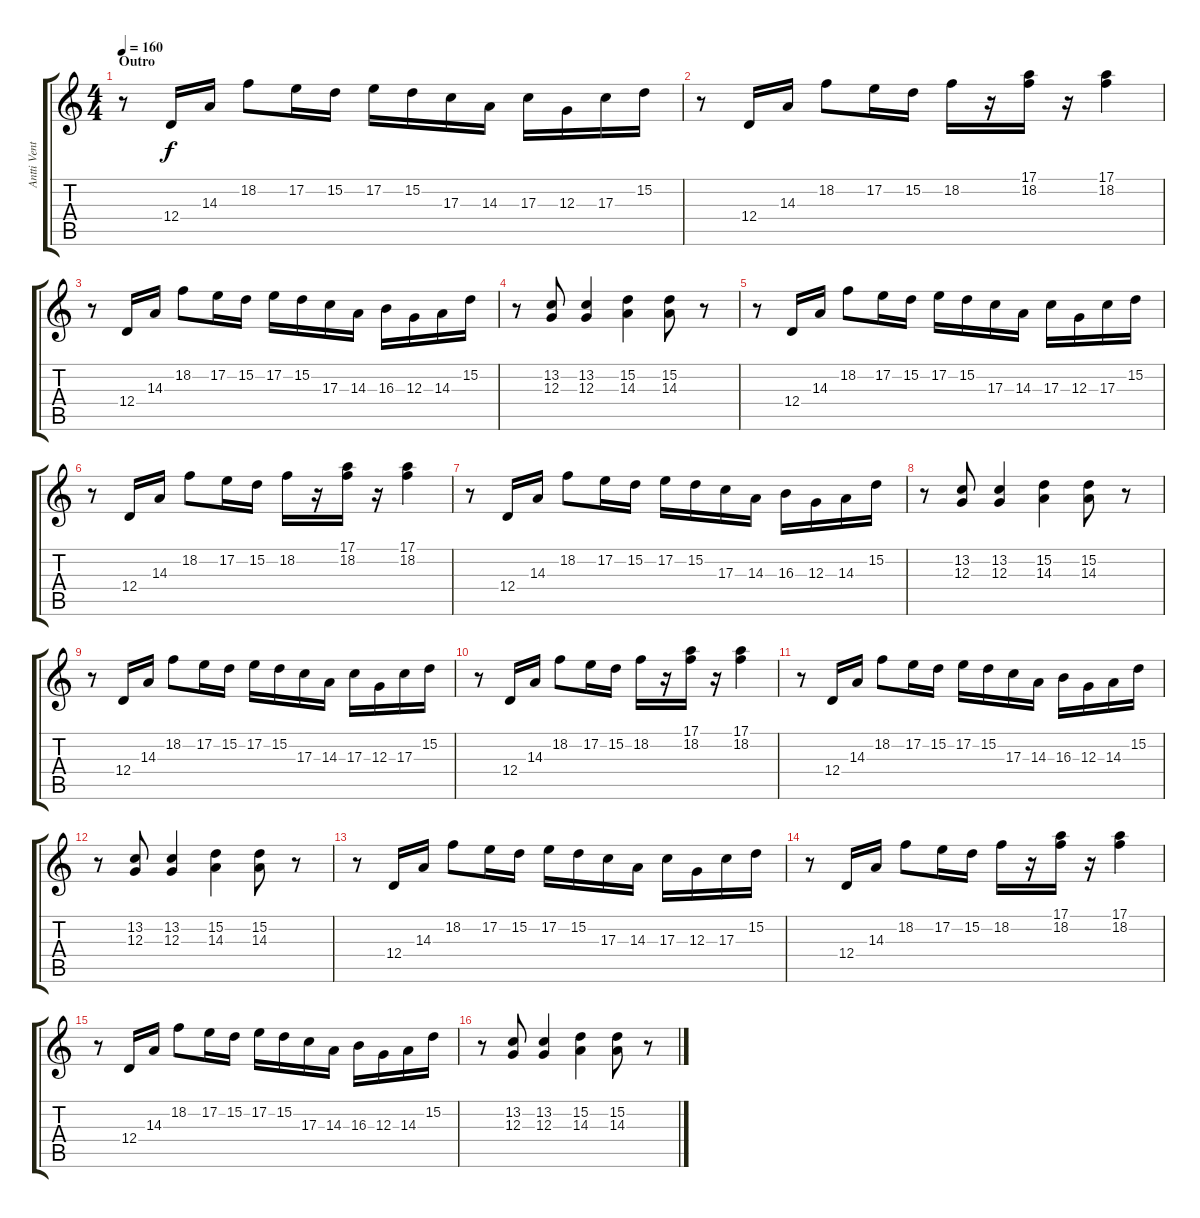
\track ("Antti Ventola" "Antti Vent") {instrument accordion}
\staff {score tabs}
\tuning (E4 B3 G3 D3 A2 E2) {hide}
\ts (4 4)
\section ("" "Outro")
\tempo 160
\clef g2
\ks c
r.8{dy f} 12.4.16 14.3.16 18.2.8 17.2.16 15.2.16 17.2.16 15.2.16 17.3.16 14.3.16 17.3.16 12.3.16 17.3.16 15.2.16 |
r.8 12.4.16 14.3.16 18.2.8 17.2.16 15.2.16 18.2.16 r.16 (17.1 18.2).16 r.16 (17.1 18.2).4 |
r.8 12.4.16 14.3.16 18.2.8 17.2.16 15.2.16 17.2.16 15.2.16 17.3.16 14.3.16 16.3.16 12.3.16 14.3.16 15.2.16 |
r.8 (13.2 12.3).8 (13.2 12.3).4 (15.2 14.3).4 (15.2 14.3).8 r.8 |
r.8 12.4.16 14.3.16 18.2.8 17.2.16 15.2.16 17.2.16 15.2.16 17.3.16 14.3.16 17.3.16 12.3.16 17.3.16 15.2.16 |
r.8 12.4.16 14.3.16 18.2.8 17.2.16 15.2.16 18.2.16 r.16 (17.1 18.2).16 r.16 (17.1 18.2).4 |
r.8 12.4.16 14.3.16 18.2.8 17.2.16 15.2.16 17.2.16 15.2.16 17.3.16 14.3.16 16.3.16 12.3.16 14.3.16 15.2.16 |
r.8 (13.2 12.3).8 (13.2 12.3).4 (15.2 14.3).4 (15.2 14.3).8 r.8 |
r.8 12.4.16 14.3.16 18.2.8 17.2.16 15.2.16 17.2.16 15.2.16 17.3.16 14.3.16 17.3.16 12.3.16 17.3.16 15.2.16 |
r.8 12.4.16 14.3.16 18.2.8 17.2.16 15.2.16 18.2.16 r.16 (17.1 18.2).16 r.16 (17.1 18.2).4 |
r.8 12.4.16 14.3.16 18.2.8 17.2.16 15.2.16 17.2.16 15.2.16 17.3.16 14.3.16 16.3.16 12.3.16 14.3.16 15.2.16 |
r.8 (13.2 12.3).8 (13.2 12.3).4 (15.2 14.3).4 (15.2 14.3).8 r.8 |
r.8 12.4.16 14.3.16 18.2.8 17.2.16 15.2.16 17.2.16 15.2.16 17.3.16 14.3.16 17.3.16 12.3.16 17.3.16 15.2.16 |
r.8 12.4.16 14.3.16 18.2.8 17.2.16 15.2.16 18.2.16 r.16 (17.1 18.2).16 r.16 (17.1 18.2).4 |
r.8 12.4.16 14.3.16 18.2.8 17.2.16 15.2.16 17.2.16 15.2.16 17.3.16 14.3.16 16.3.16 12.3.16 14.3.16 15.2.16 |
r.8 (13.2 12.3).8 (13.2 12.3).4 (15.2 14.3).4 (15.2 14.3).8 r.8
